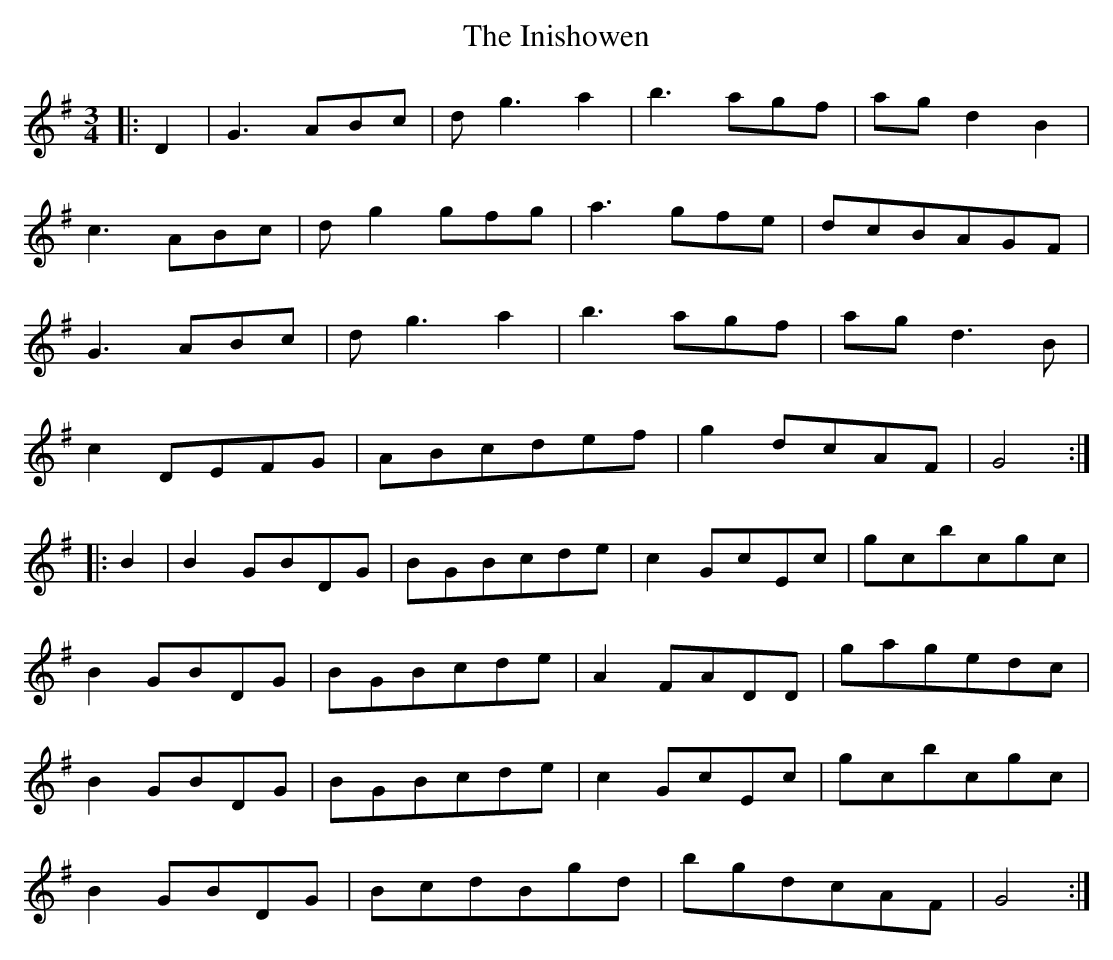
X:1
T: The Inishowen
M: 3/4
L: 1/8
K: Gmaj
|:D2|G3ABc|dg3a2|b3agf|agd2B2|
c3ABc|dg2gfg|a3gfe|dcBAGF|
G3ABc|dg3a2|b3agf|agd3B|
c2DEFG|ABcdef|g2dcAF|G4:|
|:B2|B2GBDG|BGBcde|c2GcEc|gcbcgc|
B2GBDG|BGBcde|A2FADD|gagedc|
B2GBDG|BGBcde|c2GcEc|gcbcgc|
B2GBDG|BcdBgd|bgdcAF|G4:|
